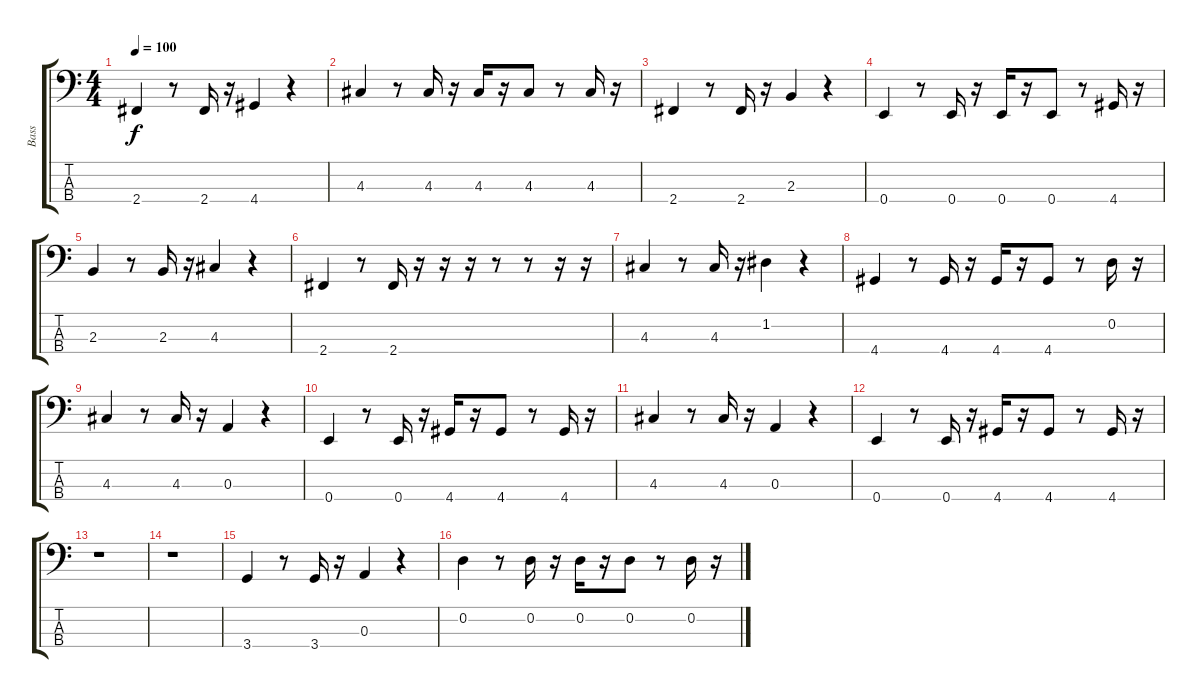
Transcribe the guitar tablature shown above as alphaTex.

\track ("Bass" "Bass") {instrument electricbassfinger}
\staff {score tabs}
\tuning (G2 D2 A1 E1) {hide}
\ts (4 4)
\tempo 100
\clef f4
\ks c
2.4.4{dy f} r.8 2.4.16 r.16 4.4.4 r.4 |
4.3.4 r.8 4.3.16 r.16 4.3.16 r.16 4.3.8 r.8 4.3.16 r.16 |
2.4.4 r.8 2.4.16 r.16 2.3.4 r.4 |
0.4.4 r.8 0.4.16 r.16 0.4.16 r.16 0.4.8 r.8 4.4.16 r.16 |
2.3.4 r.8 2.3.16 r.16 4.3.4 r.4 |
2.4.4 r.8 2.4.16 r.16 r.16 r.16 r.8 r.8 r.16 r.16 |
4.3.4 r.8 4.3.16 r.16 1.2.4 r.4 |
4.4.4 r.8 4.4.16 r.16 4.4.16 r.16 4.4.8 r.8 0.2.16 r.16 |
4.3.4 r.8 4.3.16 r.16 0.3.4 r.4 |
0.4.4 r.8 0.4.16 r.16 4.4.16 r.16 4.4.8 r.8 4.4.16 r.16 |
4.3.4 r.8 4.3.16 r.16 0.3.4 r.4 |
0.4.4 r.8 0.4.16 r.16 4.4.16 r.16 4.4.8 r.8 4.4.16 r.16 |
r.1 |
r.1 |
3.4.4 r.8 3.4.16 r.16 0.3.4 r.4 |
0.2.4 r.8 0.2.16 r.16 0.2.16 r.16 0.2.8 r.8 0.2.16 r.16
